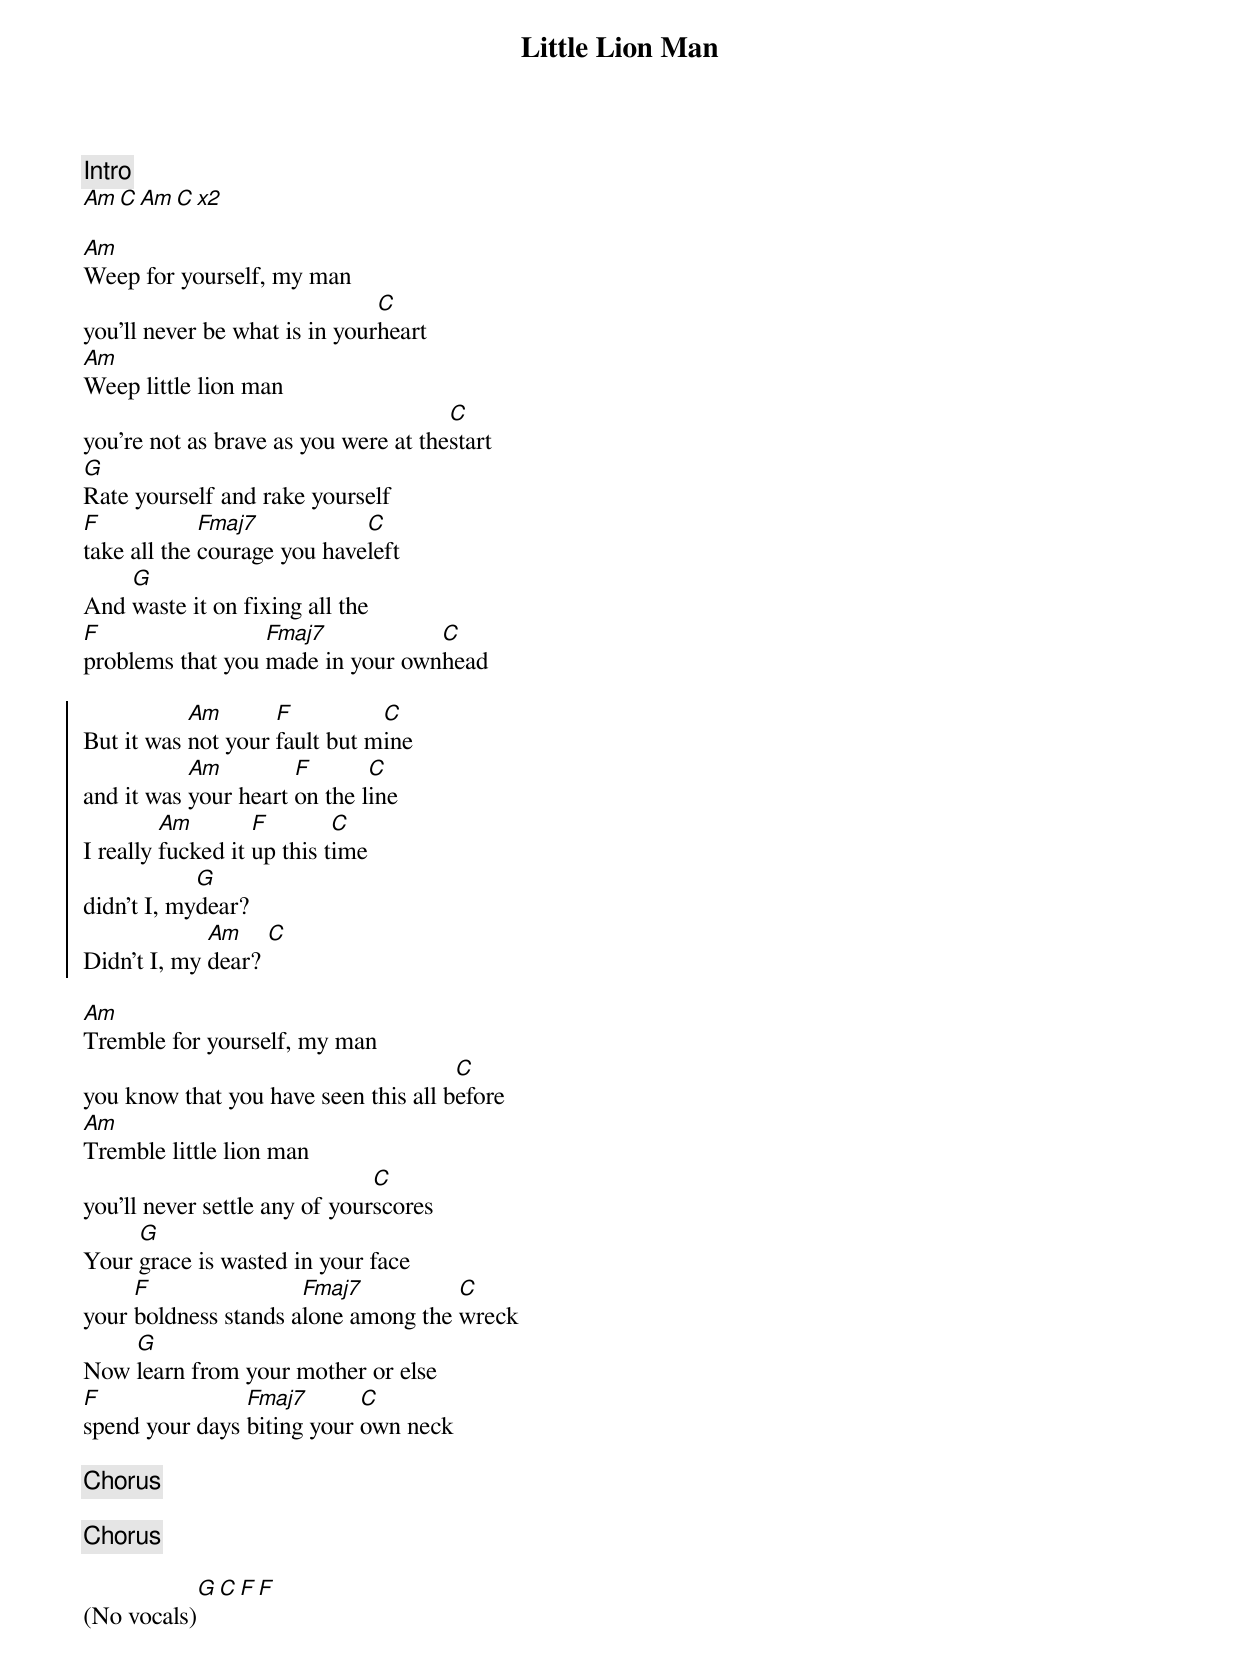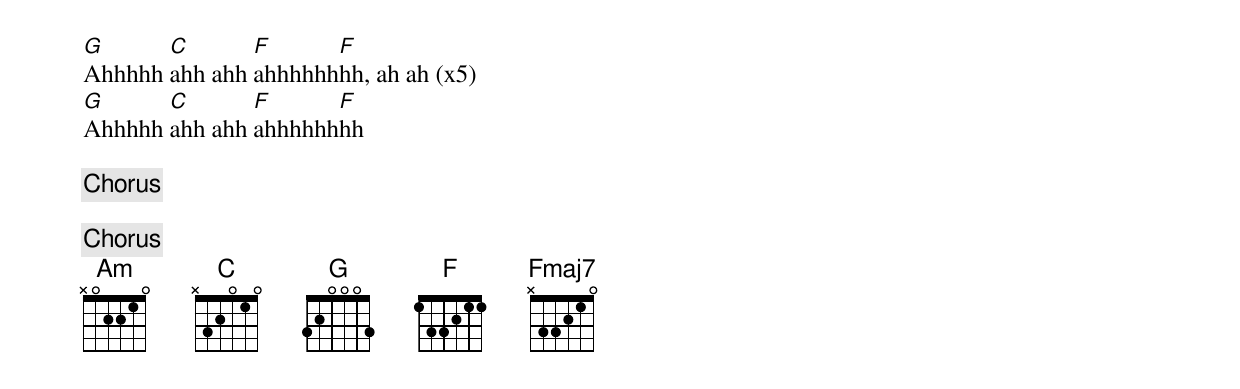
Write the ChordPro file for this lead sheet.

{title: Little Lion Man}
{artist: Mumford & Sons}
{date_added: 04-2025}
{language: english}
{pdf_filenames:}
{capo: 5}
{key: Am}
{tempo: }
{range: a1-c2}
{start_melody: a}

{comment: Intro}
[Am][C][Am][C][x2]

{start_of_verse}
[Am]Weep for yourself, my man
you'll never be what is in your[C]heart
[Am]Weep little lion man
you're not as brave as you were at the[C]start
[G]Rate yourself and rake yourself
[F]take all the [Fmaj7]courage you have[C]left
And [G]waste it on fixing all the
[F]problems that you [Fmaj7]made in your own[C]head
{end_of_verse}

{start_of_chorus}
But it was [Am]not your [F]fault but m[C]ine
and it was [Am]your heart [F]on the l[C]ine
I really [Am]fucked it [F]up this t[C]ime
didn't I, my[G]dear?
Didn't I, my [Am]dear? [C]
{end_of_chorus}

{start_of_verse}
[Am]Tremble for yourself, my man
you know that you have seen this all b[C]efore
[Am]Tremble little lion man
you'll never settle any of your[C]scores
Your [G]grace is wasted in your face
your [F]boldness stands a[Fmaj7]lone among the [C]wreck
Now [G]learn from your mother or else
[F]spend your days [Fmaj7]biting your [C]own neck
{end_of_verse}

{chorus}

{chorus}

{start_of_bridge}
(No vocals)[G][C][F][F]
[G]Ahhhhh [C]ahh ahh [F]ahhhhhh[F]hh, ah ah (x5)
[G]Ahhhhh [C]ahh ahh [F]ahhhhhh[F]hh
{end_of_bridge}

{chorus}

{chorus}
